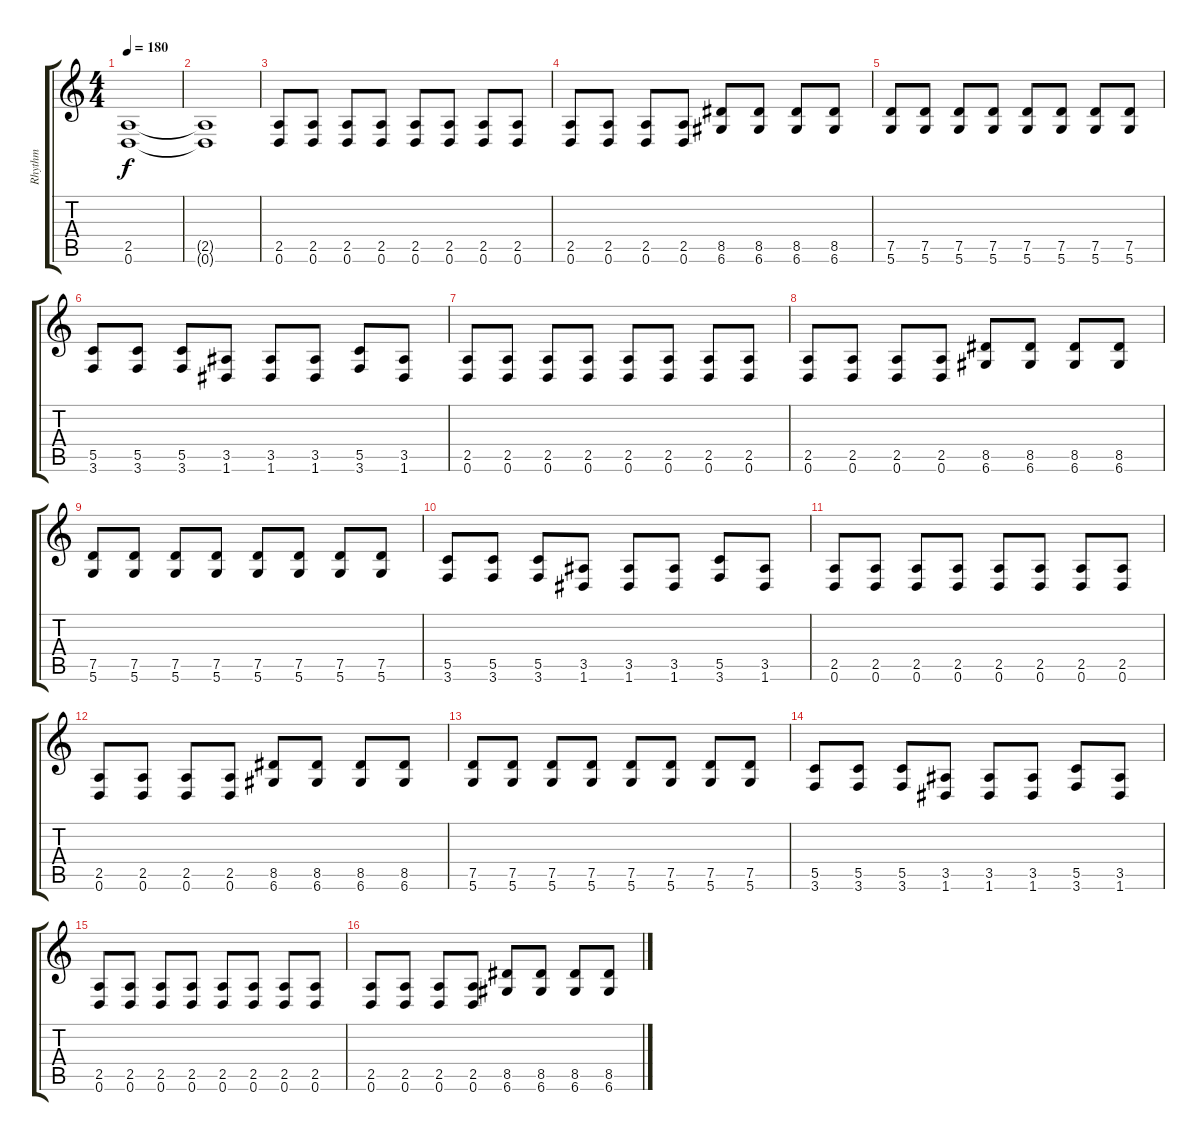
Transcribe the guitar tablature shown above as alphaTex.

\track ("Rhythm" "Rhythm") {instrument distortionguitar}
\staff {score tabs}
\tuning (D4 A3 F3 C3 G2 D2) {hide}
\ts (4 4)
\tempo 180
\clef g2
\ks c
(2.5 0.6).1{dy f} |
(2.5{t} 0.6{t}).1 |
(2.5 0.6).8 (2.5 0.6).8 (2.5 0.6).8 (2.5 0.6).8 (2.5 0.6).8 (2.5 0.6).8 (2.5 0.6).8 (2.5 0.6).8 |
(2.5 0.6).8 (2.5 0.6).8 (2.5 0.6).8 (2.5 0.6).8 (8.5 6.6).8 (8.5 6.6).8 (8.5 6.6).8 (8.5 6.6).8 |
(7.5 5.6).8 (7.5 5.6).8 (7.5 5.6).8 (7.5 5.6).8 (7.5 5.6).8 (7.5 5.6).8 (7.5 5.6).8 (7.5 5.6).8 |
(5.5 3.6).8 (5.5 3.6).8 (5.5 3.6).8 (3.5 1.6).8 (3.5 1.6).8 (3.5 1.6).8 (5.5 3.6).8 (3.5 1.6).8 |
(2.5 0.6).8 (2.5 0.6).8 (2.5 0.6).8 (2.5 0.6).8 (2.5 0.6).8 (2.5 0.6).8 (2.5 0.6).8 (2.5 0.6).8 |
(2.5 0.6).8 (2.5 0.6).8 (2.5 0.6).8 (2.5 0.6).8 (8.5 6.6).8 (8.5 6.6).8 (8.5 6.6).8 (8.5 6.6).8 |
(7.5 5.6).8 (7.5 5.6).8 (7.5 5.6).8 (7.5 5.6).8 (7.5 5.6).8 (7.5 5.6).8 (7.5 5.6).8 (7.5 5.6).8 |
(5.5 3.6).8 (5.5 3.6).8 (5.5 3.6).8 (3.5 1.6).8 (3.5 1.6).8 (3.5 1.6).8 (5.5 3.6).8 (3.5 1.6).8 |
(2.5 0.6).8 (2.5 0.6).8 (2.5 0.6).8 (2.5 0.6).8 (2.5 0.6).8 (2.5 0.6).8 (2.5 0.6).8 (2.5 0.6).8 |
(2.5 0.6).8 (2.5 0.6).8 (2.5 0.6).8 (2.5 0.6).8 (8.5 6.6).8 (8.5 6.6).8 (8.5 6.6).8 (8.5 6.6).8 |
(7.5 5.6).8 (7.5 5.6).8 (7.5 5.6).8 (7.5 5.6).8 (7.5 5.6).8 (7.5 5.6).8 (7.5 5.6).8 (7.5 5.6).8 |
(5.5 3.6).8 (5.5 3.6).8 (5.5 3.6).8 (3.5 1.6).8 (3.5 1.6).8 (3.5 1.6).8 (5.5 3.6).8 (3.5 1.6).8 |
(2.5 0.6).8 (2.5 0.6).8 (2.5 0.6).8 (2.5 0.6).8 (2.5 0.6).8 (2.5 0.6).8 (2.5 0.6).8 (2.5 0.6).8 |
(2.5 0.6).8 (2.5 0.6).8 (2.5 0.6).8 (2.5 0.6).8 (8.5 6.6).8 (8.5 6.6).8 (8.5 6.6).8 (8.5 6.6).8
